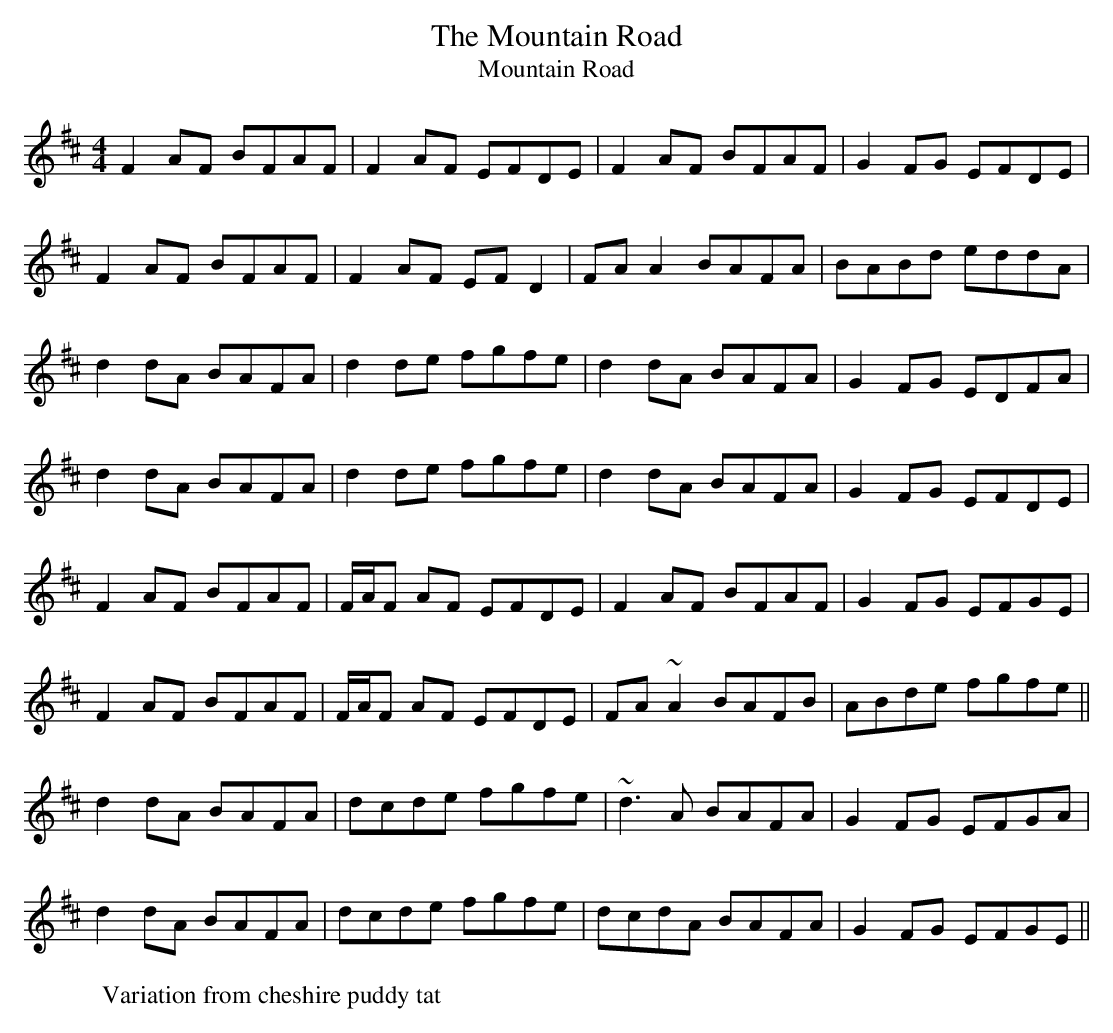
X:1
T:Mountain Road, The
T:Mountain Road
M:4/4
L:1/8
K:Dmaj
F2 AF BFAF| F2 AF EFDE| F2 AF BFAF| G2 FG EFDE|
F2 AF BFAF|F2 AF EFD2| FAA2 BAFA|BABd eddA|
d2dA BAFA| d2 de fgfe| d2 dA BAFA| G2 FG EDFA|
d2 dA BAFA| d2 de fgfe| d2 dA BAFA| G2 FG EFDE|
W:Variation from cheshire puddy tat
K: D
F2 AF BFAF| F/A/F AF EFDE| F2 AF BFAF| G2 FG EFGE|
F2 AF BFAF|F/A/F AF EFDE| FA~A2 BAFB|ABde fgfe||
d2 dA BAFA| dcde fgfe| ~d3A BAFA| G2 FG EFGA|
d2 dA BAFA| dcde fgfe| dcdA BAFA| G2 FG EFGE||
